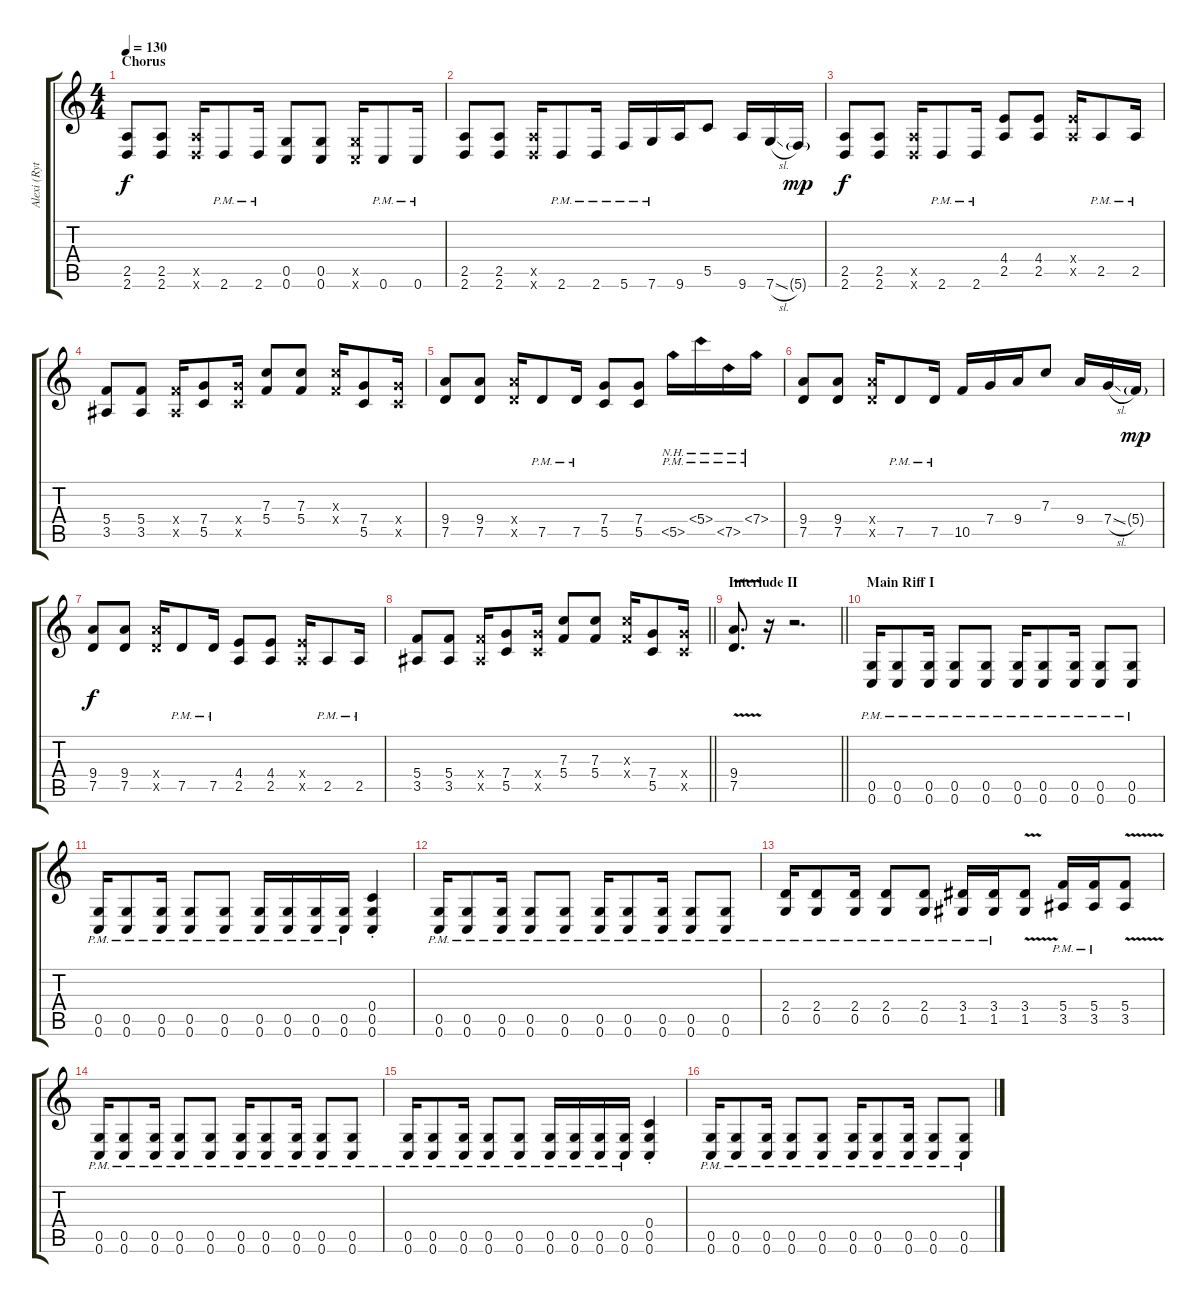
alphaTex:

\track ("Alexi (Rythm Guitar)" "Alexi (Ryt") {instrument distortionguitar}
\staff {score tabs}
\tuning (D4 A3 F3 C3 G2 C2) {hide}
\ts (4 4)
\section ("" "Chorus")
\tempo 130
\clef g2
\ks c
(2.5 2.6).8{dy f volume 13 balance 2 instrument distortionguitar} (2.5 2.6).8 (2.5{x} 2.6{x}).16 2.6{pm}.8 2.6{pm}.16 (0.5 0.6).8 (0.5 0.6).8 (0.5{x} 0.6{x}).16 0.6{pm}.8 0.6{pm}.16 |
(2.5 2.6).8 (2.5 2.6).8 (2.5{x} 2.6{x}).16 2.6{pm}.8 2.6{pm}.16 5.6{pm}.16{volume 14} 7.6{pm}.16 9.6.16 5.5.8 9.6.16 7.6{sl}.16 5.6{g}.16{dy mp} |
(2.5 2.6).8{dy f volume 13} (2.5 2.6).8 (2.5{x} 2.6{x}).16 2.6{pm}.8 2.6{pm}.16 (4.4 2.5).8 (4.4 2.5).8 (4.4{x} 2.5{x}).16 2.5{pm}.8 2.5{pm}.16 |
(5.4 3.5).8 (5.4 3.5).8 (5.4{x} 3.5{x}).16 (7.4 5.5).8 (7.4{x} 5.5{x}).16 (7.3 5.4).8 (7.3 5.4).8 (7.3{x} 5.4{x}).16 (7.4 5.5).8 (7.4{x} 5.5{x}).16 |
(9.4 7.5).8 (9.4 7.5).8 (9.4{x} 7.5{x}).16 7.5{pm}.8 7.5{pm}.16 (7.4 5.5).8 (7.4 5.5).8 5.5{nh pm}.16{volume 15} 5.4{nh pm}.16 7.5{nh pm}.16 7.4{nh pm}.16 |
(9.4 7.5).8{volume 13} (9.4 7.5).8 (9.4{x} 7.5{x}).16 7.5{pm}.8 7.5{pm}.16 10.5.16{volume 14} 7.4.16 9.4.16 7.3.8 9.4.16 7.4{sl}.16 5.4{g}.16{dy mp} |
(9.4 7.5).8{dy f volume 13} (9.4 7.5).8 (9.4{x} 7.5{x}).16 7.5{pm}.8 7.5{pm}.16 (4.4 2.5).8 (4.4 2.5).8 (4.4{x} 2.5{x}).16 2.5{pm}.8 2.5{pm}.16 |
\barLineRight lightlight
(5.4 3.5).8 (5.4 3.5).8 (5.4{x} 3.5{x}).16 (7.4 5.5).8 (7.4{x} 5.5{x}).16 (7.3 5.4).8 (7.3 5.4).8 (7.3{x} 5.4{x}).16 (7.4 5.5).8 (7.4{x} 5.5{x}).16 |
\section ("" "Interlude II")
\barLineRight lightlight
(9.4{v} 7.5{v}).8{d} r.16 r.2{d} |
\section ("" "Main Riff I")
(0.5{pm} 0.6{pm}).16{volume 13 balance 2 instrument distortionguitar} (0.5{pm} 0.6{pm}).8 (0.5{pm} 0.6{pm}).16 (0.5{pm} 0.6{pm}).8 (0.5{pm} 0.6{pm}).8 (0.5{pm} 0.6{pm}).16 (0.5{pm} 0.6{pm}).8 (0.5{pm} 0.6{pm}).16 (0.5{pm} 0.6{pm}).8 (0.5{pm} 0.6{pm}).8 |
(0.5{pm} 0.6{pm}).16 (0.5{pm} 0.6{pm}).8 (0.5{pm} 0.6{pm}).16 (0.5{pm} 0.6{pm}).8 (0.5{pm} 0.6{pm}).8 (0.5{pm} 0.6{pm}).16 (0.5{pm} 0.6{pm}).16 (0.5{pm} 0.6{pm}).16 (0.5{pm} 0.6{pm}).16 (0.4{st} 0.5{st} 0.6{st}).4 |
(0.5{pm} 0.6{pm}).16 (0.5{pm} 0.6{pm}).8 (0.5{pm} 0.6{pm}).16 (0.5{pm} 0.6{pm}).8 (0.5{pm} 0.6{pm}).8 (0.5{pm} 0.6{pm}).16 (0.5{pm} 0.6{pm}).8 (0.5{pm} 0.6{pm}).16 (0.5{pm} 0.6{pm}).8 (0.5{pm} 0.6{pm}).8 |
(2.4{pm} 0.5{pm}).16 (2.4{pm} 0.5{pm}).8 (2.4{pm} 0.5{pm}).16 (2.4{pm} 0.5{pm}).8 (2.4{pm} 0.5{pm}).8 (3.4{pm} 1.5{pm}).16 (3.4{pm} 1.5{pm}).16 (3.4{v} 1.5{v}).8 (5.4{pm} 3.5{pm}).16 (5.4{pm} 3.5{pm}).16 (5.4{v} 3.5{v}).8 |
(0.5{pm} 0.6{pm}).16 (0.5{pm} 0.6{pm}).8 (0.5{pm} 0.6{pm}).16 (0.5{pm} 0.6{pm}).8 (0.5{pm} 0.6{pm}).8 (0.5{pm} 0.6{pm}).16 (0.5{pm} 0.6{pm}).8 (0.5{pm} 0.6{pm}).16 (0.5{pm} 0.6{pm}).8 (0.5{pm} 0.6{pm}).8 |
(0.5{pm} 0.6{pm}).16 (0.5{pm} 0.6{pm}).8 (0.5{pm} 0.6{pm}).16 (0.5{pm} 0.6{pm}).8 (0.5{pm} 0.6{pm}).8 (0.5{pm} 0.6{pm}).16 (0.5{pm} 0.6{pm}).16 (0.5{pm} 0.6{pm}).16 (0.5{pm} 0.6{pm}).16 (0.4{st} 0.5{st} 0.6{st}).4 |
(0.5{pm} 0.6{pm}).16 (0.5{pm} 0.6{pm}).8 (0.5{pm} 0.6{pm}).16 (0.5{pm} 0.6{pm}).8 (0.5{pm} 0.6{pm}).8 (0.5{pm} 0.6{pm}).16 (0.5{pm} 0.6{pm}).8 (0.5{pm} 0.6{pm}).16 (0.5{pm} 0.6{pm}).8 (0.5{pm} 0.6{pm}).8
